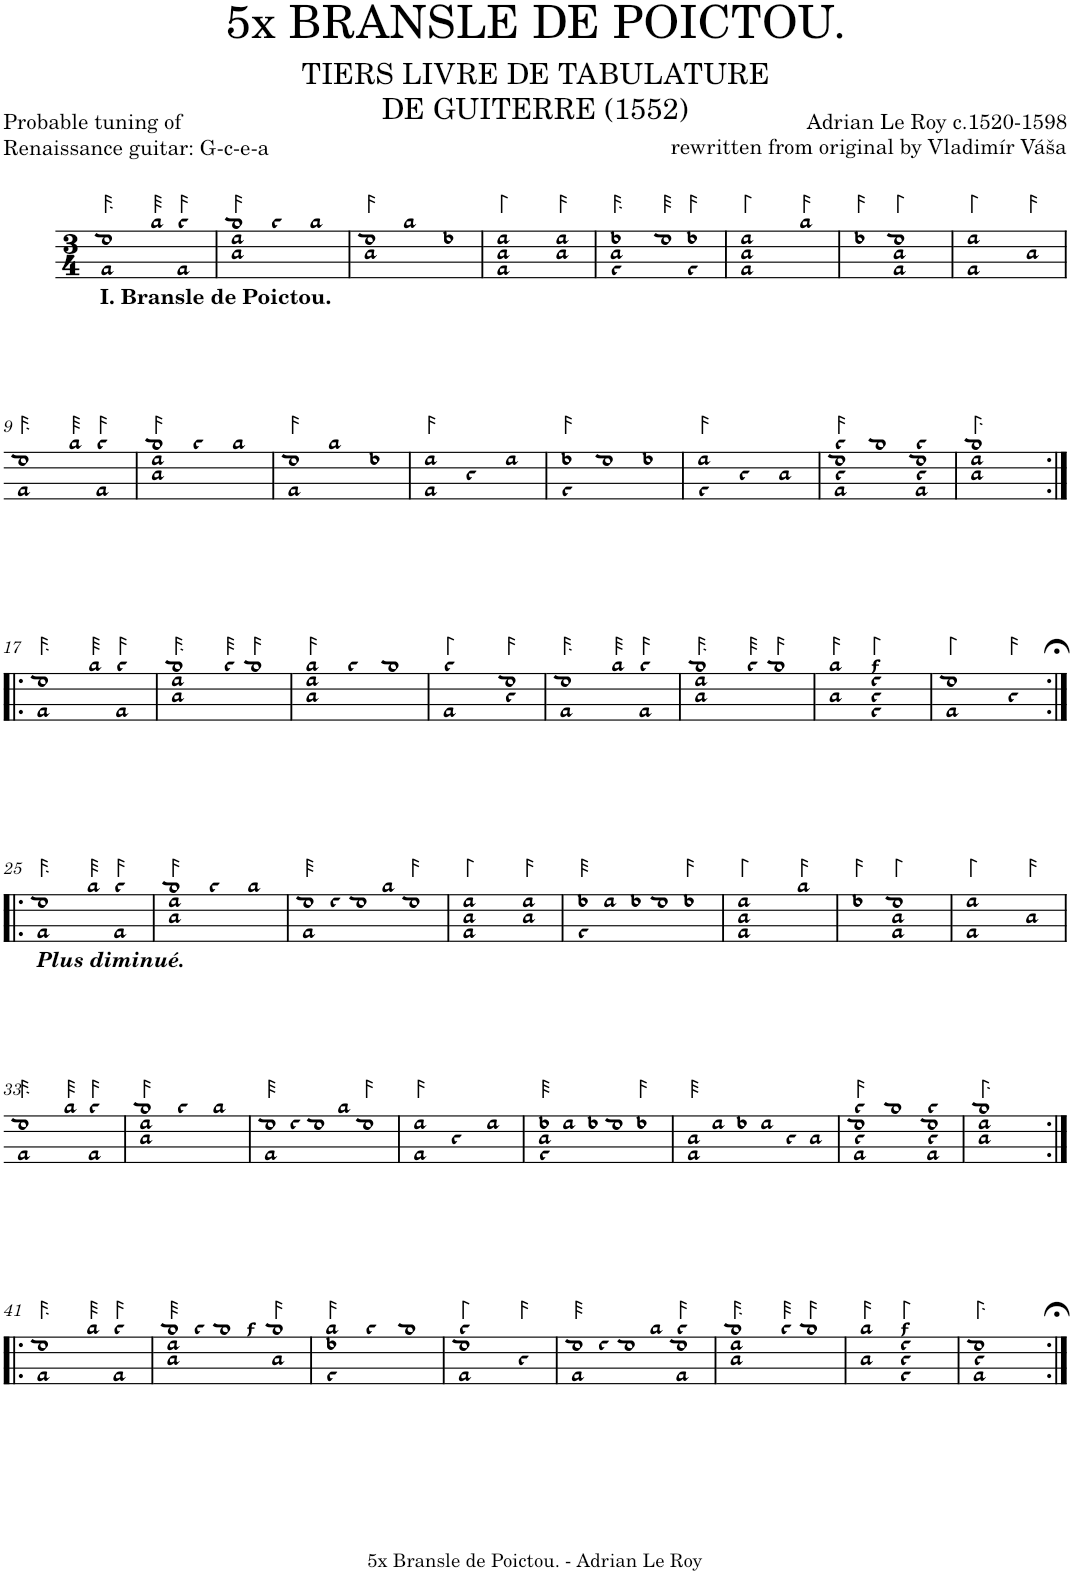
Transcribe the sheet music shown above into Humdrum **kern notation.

**kern
*part1
*staff1
*I"Akustická kytara
*I'Kyt.
*stria4
*k[f#]
*M3/4
=1
!LO:TX:b:B:t=I. Bransle de Poictou.
4.D 4.d
8e
4D 4f#
=2
4G 4B 4g
4f#
4e
=3
4G 4d
4e
4c
=4
2D 2G 2B
4G 4B
=5
4.E 4.G 4.c
8d
4E 4c
=6
2D 2G 2B
4e
=7
4c
2D 2G 2d
=8
2D 2B
4G
!!LO:LB:g=z
=9
4.D 4.d
8e
4D 4f#
=10
4G 4B 4g
4f#
4e
=11
4D 4d
4e
4c
=12
4D 4B
4A
4B
=13
4E 4c
4d
4c
=14
4E 4B
4A
4G
=15
4D 4A 4d 4f#
4g
4D 4A 4d 4f#
=16
2.G 2.B 2.g
!!LO:LB:g=z
=17:|!|:
4.D 4.d
8e
4D 4f#
=18
4.G 4.B 4.g
8f#
4g
=19
4G 4B 4e
4f#
4g
=20
2D 2f#
4A 4d
=21
4.D 4.d
8e
4D 4f#
=22
4.G 4.B 4.g
8f#
4g
=23
4G 4e
2E 2A 2c#X 2a
=24
2D 2d
4A
!!LO:LB:g=z
=25:|!|:
!LO:TX:b:Bi:t=Plus diminué.
4.D 4.d
8e
4D 4f#
=26
4G 4B 4g
4f#
4e
=27
8D 8dL
8c#XJ
8dL
8eJ
4d
=28
2D 2G 2B
4G 4B
=29
8E 8cL
8BJ
8cL
8dJ
4c
=30
2D 2G 2B
4e
=31
4c
2D 2G 2d
=32
2D 2B
4G
!!LO:LB:g=z
=33
4.D 4.d
8e
4D 4f#
=34
4G 4B 4g
4f#
4e
=35
8D 8dL
8c#XJ
8dL
8eJ
4d
=36
4D 4B
4A
4B
=37
8E 8G 8cL
8BJ
8cL
8dJ
4c
=38
8D 8GL
8BJ
8cL
8BJ
8AL
8GJ
=39
4D 4A 4d 4f#
4g
4D 4A 4d 4f#
=40
2.G 2.B 2.g
!!LO:LB:g=z
=41:|!|:
4.D 4.d
8e
4D 4f#
=42
8G 8B 8gL
8f#J
8gL
8aJ
4G 4g
=43
4E 4c 4e
4f#
4g
=44
2D 2d 2f#
4A
=45
8D 8dL
8c#XJ
8dL
8eJ
4D 4d 4f#
=46
4.G 4.B 4.g
8f#
4g
=47
4G 4e
2E 2A 2c#X 2a
=48
2.D 2.A 2.d
=:|!
*-
